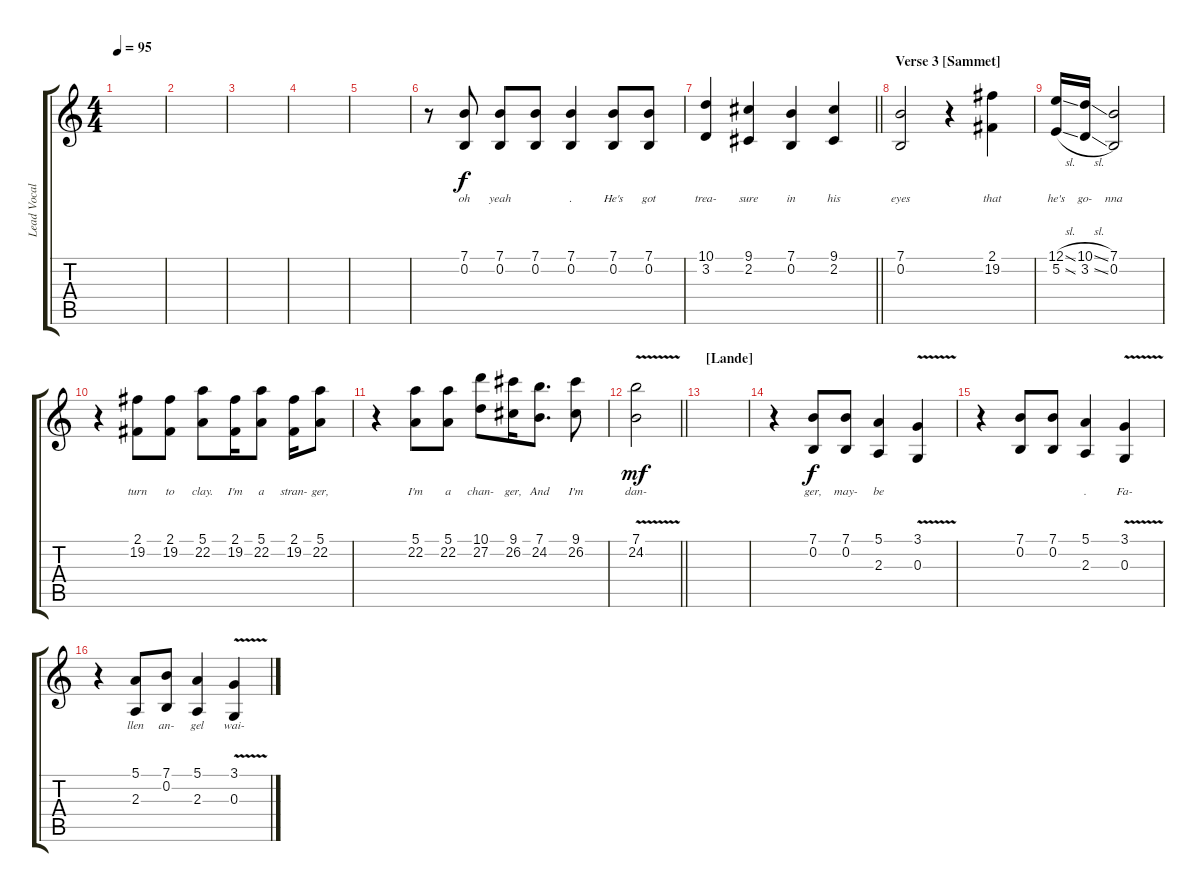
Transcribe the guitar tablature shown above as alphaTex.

\track ("Lead Vocals (Tobias Sammet / Jorn Lande)" "Lead Vocal") {instrument violin}
\staff {score tabs}
\tuning (E4 B3 G3 D3 A2 E2) {hide}
\ts (4 4)
\tempo 95
\clef g2
\ks c
|
|
|
|
|
r.8 (7.1 0.2).8{lyrics (0 "oh") lyrics (1 "") lyrics (2 "") lyrics (3 "") lyrics (4 "")} (7.1 0.2).8{lyrics (0 "yeah") lyrics (1 "") lyrics (2 "") lyrics (3 "") lyrics (4 "")} (7.1 0.2).8{lyrics (0 "") lyrics (1 "") lyrics (2 "") lyrics (3 "") lyrics (4 "")} (7.1 0.2).4{lyrics (0 ".") lyrics (1 "") lyrics (2 "") lyrics (3 "") lyrics (4 "")} (7.1 0.2).8{lyrics (0 "He's") lyrics (1 "") lyrics (2 "") lyrics (3 "") lyrics (4 "")} (7.1 0.2).8{lyrics (0 "got") lyrics (1 "") lyrics (2 "") lyrics (3 "") lyrics (4 "")} |
\barLineRight lightlight
(10.1 3.2).4{lyrics (0 "trea-") lyrics (1 "") lyrics (2 "") lyrics (3 "") lyrics (4 "")} (9.1 2.2).4{lyrics (0 "sure") lyrics (1 "") lyrics (2 "") lyrics (3 "") lyrics (4 "")} (7.1 0.2).4{lyrics (0 "in") lyrics (1 "") lyrics (2 "") lyrics (3 "") lyrics (4 "")} (9.1 2.2).4{lyrics (0 "his") lyrics (1 "") lyrics (2 "") lyrics (3 "") lyrics (4 "")} |
\section ("" "Verse 3 [Sammet]")
(7.1 0.2).2{lyrics (0 "eyes") lyrics (1 "") lyrics (2 "") lyrics (3 "") lyrics (4 "")} r.4 (2.1 19.2).4{lyrics (0 "that") lyrics (1 "") lyrics (2 "") lyrics (3 "") lyrics (4 "")} |
(12.1{sl} 5.2{sl}).16{lyrics (0 "he's") lyrics (1 "") lyrics (2 "") lyrics (3 "") lyrics (4 "")} (10.1{sl} 3.2{sl}).16{lyrics (0 "go-") lyrics (1 "") lyrics (2 "") lyrics (3 "") lyrics (4 "")} (7.1 0.2).2{lyrics (0 "nna") lyrics (1 "") lyrics (2 "") lyrics (3 "") lyrics (4 "")} |
r.4 (2.1 19.2).8{lyrics (0 "turn") lyrics (1 "") lyrics (2 "") lyrics (3 "") lyrics (4 "")} (2.1 19.2).8{lyrics (0 "to") lyrics (1 "") lyrics (2 "") lyrics (3 "") lyrics (4 "")} (5.1 22.2).8{lyrics (0 "clay.") lyrics (1 "") lyrics (2 "") lyrics (3 "") lyrics (4 "")} (2.1 19.2).16{lyrics (0 "I'm") lyrics (1 "") lyrics (2 "") lyrics (3 "") lyrics (4 "")} (5.1 22.2).8{lyrics (0 "a") lyrics (1 "") lyrics (2 "") lyrics (3 "") lyrics (4 "")} (2.1 19.2).16{lyrics (0 "stran-") lyrics (1 "") lyrics (2 "") lyrics (3 "") lyrics (4 "")} (5.1 22.2).8{lyrics (0 "ger,") lyrics (1 "") lyrics (2 "") lyrics (3 "") lyrics (4 "")} |
r.4 (5.1 22.2).8{lyrics (0 "I'm") lyrics (1 "") lyrics (2 "") lyrics (3 "") lyrics (4 "")} (5.1 22.2).8{lyrics (0 "a") lyrics (1 "") lyrics (2 "") lyrics (3 "") lyrics (4 "")} (10.1 27.2).8{lyrics (0 "chan-") lyrics (1 "") lyrics (2 "") lyrics (3 "") lyrics (4 "")} (9.1 26.2).16{lyrics (0 "ger,") lyrics (1 "") lyrics (2 "") lyrics (3 "") lyrics (4 "")} (7.1 24.2).8{d lyrics (0 "And") lyrics (1 "") lyrics (2 "") lyrics (3 "") lyrics (4 "")} (9.1 26.2).8{lyrics (0 "I'm") lyrics (1 "") lyrics (2 "") lyrics (3 "") lyrics (4 "")} |
\barLineRight lightlight
(7.1{v} 24.2).2{lyrics (0 "dan-") lyrics (1 "") lyrics (2 "") lyrics (3 "") lyrics (4 "") dy mf} |
\section ("" "[Lande]")
|
r.4 (7.1 0.2).8{lyrics (0 "ger,") lyrics (1 "") lyrics (2 "") lyrics (3 "") lyrics (4 "") dy f} (7.1 0.2).8{lyrics (0 "may-") lyrics (1 "") lyrics (2 "") lyrics (3 "") lyrics (4 "")} (5.1 2.3).4{lyrics (0 "be") lyrics (1 "") lyrics (2 "") lyrics (3 "") lyrics (4 "")} (3.1{v} 0.3).4{lyrics (0 "") lyrics (1 "") lyrics (2 "") lyrics (3 "") lyrics (4 "")} |
r.4 (7.1 0.2).8{lyrics (0 "") lyrics (1 "") lyrics (2 "") lyrics (3 "") lyrics (4 "")} (7.1 0.2).8{lyrics (0 "") lyrics (1 "") lyrics (2 "") lyrics (3 "") lyrics (4 "")} (5.1 2.3).4{lyrics (0 ".") lyrics (1 "") lyrics (2 "") lyrics (3 "") lyrics (4 "")} (3.1{v} 0.3).4{lyrics (0 "Fa-") lyrics (1 "") lyrics (2 "") lyrics (3 "") lyrics (4 "")} |
r.4 (5.1 2.3).8{lyrics (0 "llen") lyrics (1 "") lyrics (2 "") lyrics (3 "") lyrics (4 "")} (7.1 0.2).8{lyrics (0 "an-") lyrics (1 "") lyrics (2 "") lyrics (3 "") lyrics (4 "")} (5.1 2.3).4{lyrics (0 "gel") lyrics (1 "") lyrics (2 "") lyrics (3 "") lyrics (4 "")} (3.1{v} 0.3).4{lyrics (0 "wai-") lyrics (1 "") lyrics (2 "") lyrics (3 "") lyrics (4 "")}
